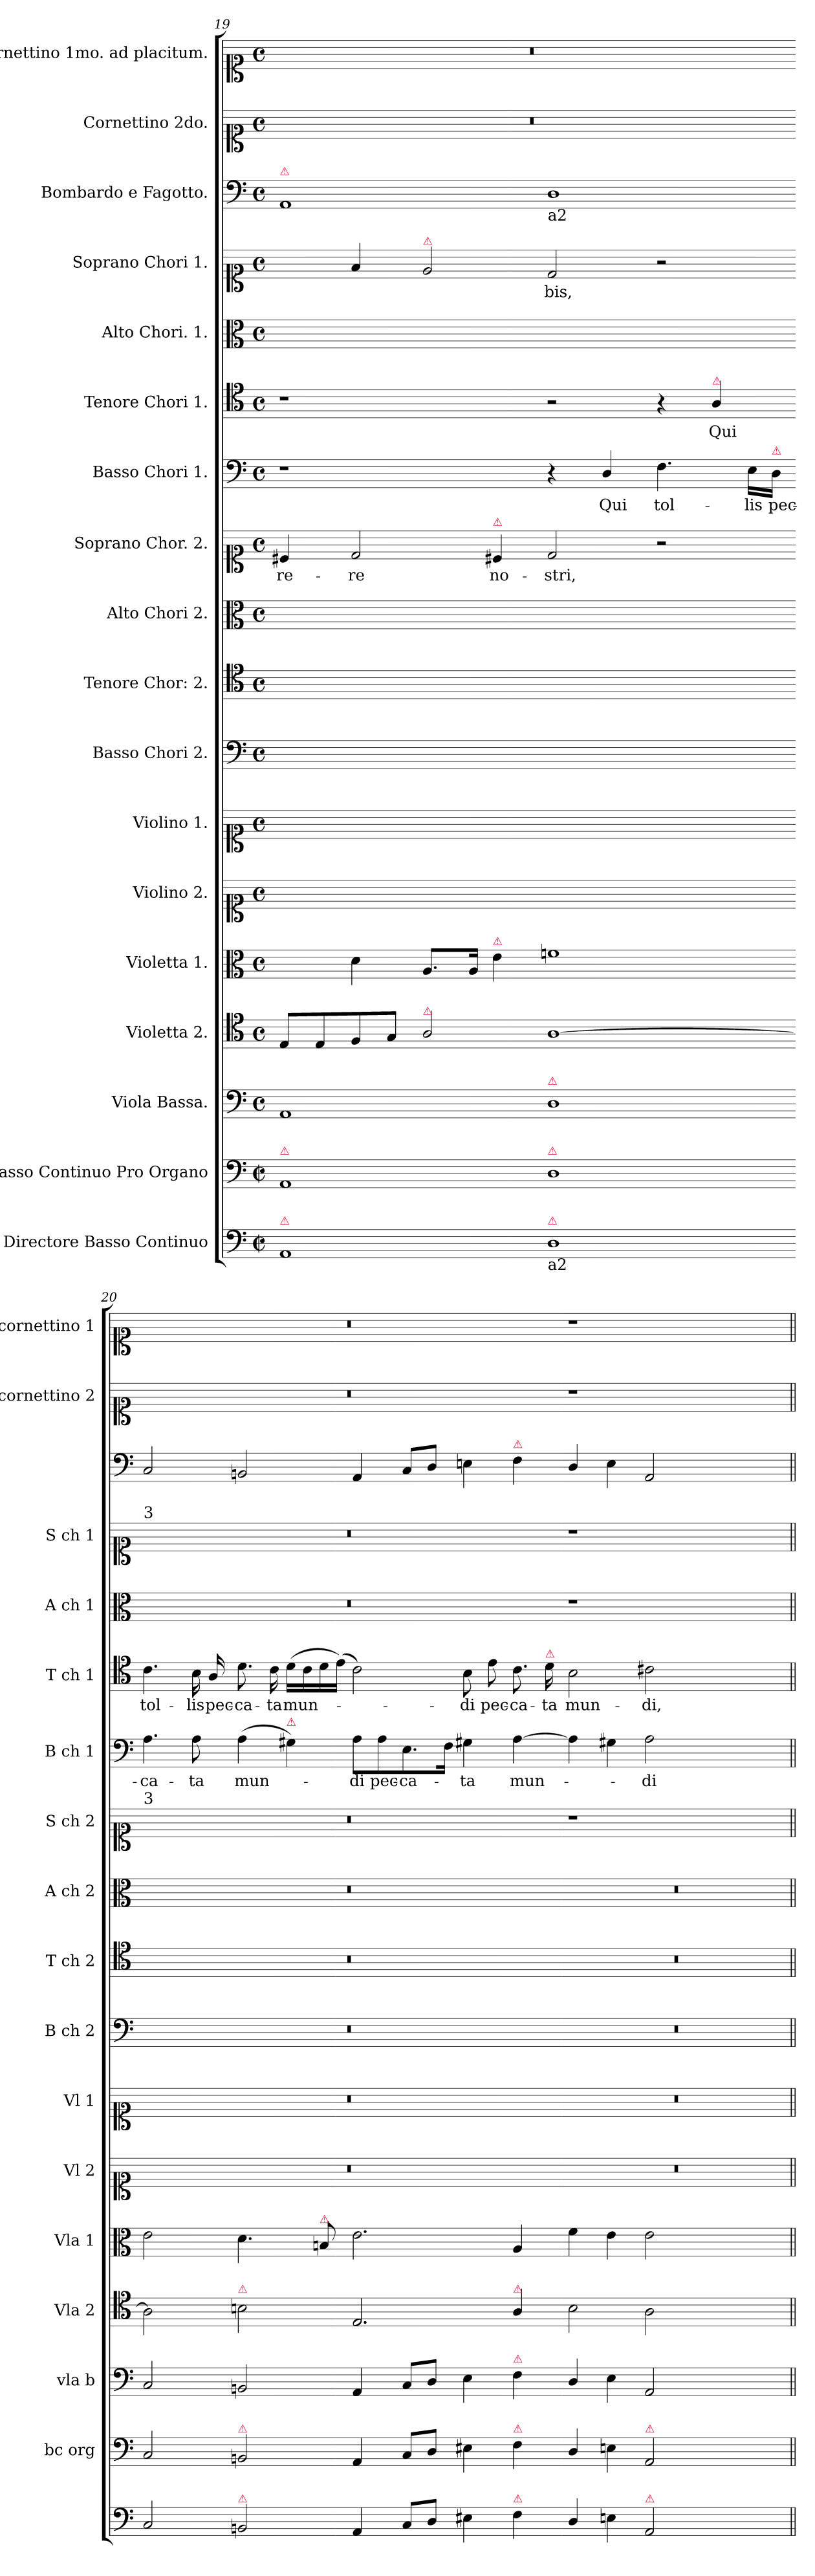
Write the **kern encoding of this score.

**kern	**kern	**kern	**kern	**kern	**kern	**kern	**kern	**kern	**kern	**kern	**text	**kern	**text	**kern	**text	**kern	**kern	**text	**kern	**kern	**kern
*part18	*part17	*part16	*part15	*part14	*part13	*part12	*part11	*part10	*part9	*part8	*part8	*part7	*part7	*part6	*part6	*part5	*part4	*part4	*part3	*part2	*part1
*staff18	*staff17	*staff16	*staff15	*staff14	*staff13	*staff12	*staff11	*staff10	*staff9	*staff8	*staff8	*staff7	*staff7	*staff6	*staff6	*staff5	*staff4	*staff4	*staff3	*staff2	*staff1
*I"Pro Directore Basso Continuo	*I"Basso Continuo Pro Organo	*I"Viola Bassa.	*I"Violetta 2.	*I"Violetta 1.	*I"Violino 2.	*I"Violino 1.	*I"Basso Chori 2.	*I"Tenore Chor: 2.	*I"Alto Chori 2.	*I"Soprano Chor. 2.	*	*I"Basso Chori 1.	*	*I"Tenore Chori 1.	*	*I"Alto Chori. 1.	*I"Soprano Chori 1.	*	*I"Bombardo e Fagotto.	*I"Cornettino 2do.	*I"Cornettino 1mo. ad placitum.
*	*I'bc org	*I'vla b	*I'Vla 2	*I'Vla 1	*I'Vl 2	*I'Vl 1	*I'B ch 2	*I'T ch 2	*I'A ch 2	*I'S ch 2	*	*I'B ch 1	*	*I'T ch 1	*	*I'A ch 1	*I'S ch 1	*	*	*I'cornettino 2	*I'cornettino 1
*clefF4	*clefF4	*clefF4	*clefC4	*clefC3	*clefC1	*clefC1	*clefF4	*clefC4	*clefC3	*clefC1	*	*clefF4	*	*clefC4	*	*clefC3	*clefC1	*	*clefF4	*clefC1	*clefC1
*k[]	*k[]	*k[]	*k[]	*k[]	*k[]	*k[]	*k[]	*k[]	*k[]	*k[]	*	*k[]	*	*k[]	*	*k[]	*k[]	*	*k[]	*k[]	*k[]
*D:dor	*D:dor	*D:dor	*D:dor	*D:dor	*D:dor	*D:dor	*D:dor	*D:dor	*D:dor	*D:dor	*	*D:dor	*	*D:dor	*	*D:dor	*D:dor	*	*D:dor	*D:dor	*D:dor
*M2/1	*M2/1	*M2/1	*M2/1	*M2/1	*M2/1	*M2/1	*M2/1	*M2/1	*M2/1	*M2/1	*	*M2/1	*	*M2/1	*	*M2/1	*M2/1	*	*M2/1	*M2/1	*M2/1
*met(c|)	*met(c|)	*met(c)	*met(c)	*met(c)	*met(c)	*met(c)	*met(c)	*met(c)	*met(c)	*met(c)	*	*met(c)	*	*met(c)	*	*met(c)	*met(c)	*	*met(c)	*met(c)	*met(c)
=19	=19	=19	=19	=19	=19	=19	=19	=19	=19	=19	=19	=19	=19	=19	=19	=19	=19	=19	=19	=19	=19
!	!	!	!	!	!	!	!	!	!	!	!	!	!	!	!	!	!	!	!LO:TX:a:color=crimson:t=⚠	!	!
!	!LO:TX:a:color=crimson:t=⚠	!	!	!	!	!	!	!	!	!	!	!	!	!	!	!	!	!	!	!	!
!LO:TX:a:color=crimson:t=⚠	!	!	!	!	!	!	!	!	!	!	!	!	!	!	!	!	!	!	!	!	!
1AA	1AA	1AA	8E/L	4ryy	0ryy	0ryy	0ryy	0ryy	0ryy	4c#X/	-re-	1r	.	1r	.	0ryy	4ryy	.	1AA	0r	0r
.	.	.	8E/	.	.	.	.	.	.	.	.	.	.	.	.	.	.	.	.	.	.
.	.	.	8F/	4d\	.	.	.	.	.	2d/	-re	.	.	.	.	.	4f/	.	.	.	.
.	.	.	8G/J	.	.	.	.	.	.	.	.	.	.	.	.	.	.	.	.	.	.
!	!	!	!	!	!	!	!	!	!	!	!	!	!	!	!	!	!LO:TX:a:color=crimson:t=⚠	!	!	!	!
!	!	!	!LO:TX:a:color=crimson:t=⚠	!	!	!	!	!	!	!	!	!	!	!	!	!	!	!	!	!	!
.	.	.	2A/	8.A/L	.	.	.	.	.	.	.	.	.	.	.	.	2e/	.	.	.	.
.	.	.	.	16A/Jk	.	.	.	.	.	.	.	.	.	.	.	.	.	.	.	.	.
!	!	!	!	!	!	!	!	!	!	!LO:TX:a:color=crimson:t=⚠	!	!	!	!	!	!	!	!	!	!	!
!	!	!	!	!LO:TX:a:color=crimson:t=⚠	!	!	!	!	!	!	!	!	!	!	!	!	!	!	!	!	!
.	.	.	.	4e\	.	.	.	.	.	4c#X/	no-	.	.	.	.	.	.	.	.	.	.
!	!	!	!	!	!	!	!	!	!	!	!	!	!	!	!	!	!	!	!LO:TX:b:t=a2	!	!
!	!	!LO:TX:a:color=crimson:t=⚠	!	!	!	!	!	!	!	!	!	!	!	!	!	!	!	!	!	!	!
!	!LO:TX:a:color=crimson:t=⚠	!	!	!	!	!	!	!	!	!	!	!	!	!	!	!	!	!	!	!	!
!LO:TX:b:t=a2	!	!	!	!	!	!	!	!	!	!	!	!	!	!	!	!	!	!	!	!	!
!LO:TX:a:color=crimson:t=⚠	!	!	!	!	!	!	!	!	!	!	!	!	!	!	!	!	!	!	!	!	!
1D	1D	1D	[1A	1fn	.	.	.	.	.	2d/	-stri,	4r	.	2r	.	.	2d/	-bis,	1D	.	.
.	.	.	.	.	.	.	.	.	.	.	.	4D/	Qui	.	.	.	.	.	.	.	.
.	.	.	.	.	.	.	.	.	.	2r	.	4.F\	tol-	4r	.	.	2r	.	.	.	.
!	!	!	!	!	!	!	!	!	!	!	!	!	!	!LO:TX:a:color=crimson:t=⚠	!	!	!	!	!	!	!
.	.	.	.	.	.	.	.	.	.	.	.	.	.	4A/	Qui	.	.	.	.	.	.
.	.	.	.	.	.	.	.	.	.	.	.	16E\LL	lis	.	.	.	.	.	.	.	.
!	!	!	!	!	!	!	!	!	!	!	!	!LO:TX:a:color=crimson:t=⚠	!	!	!	!	!	!	!	!	!
.	.	.	.	.	.	.	.	.	.	.	.	16D\JJ	pec-	.	.	.	.	.	.	.	.
=20-	=20-	=20-	=20-	=20-	=20-	=20-	=20-	=20-	=20-	=20-	=20-	=20-	=20-	=20-	=20-	=20-	=20-	=20-	=20-	=20-	=20-
!	!	!	!	!	!	!	!	!	!	!	!	!	!	!	!	!	!LO:TX:a:t=3	!	!	!	!
!	!	!	!	!	!	!	!	!	!	!LO:TX:a:t=3	!	!	!	!	!	!	!	!	!	!	!
2C/	2C/	2C/	2A]	2e\	0r	0r	0r	0r	0r	0r	.	4.A\	-ca-	4.c\	tol-	0r	0r	.	2C/	0r	0r
.	.	.	.	.	.	.	.	.	.	.	.	8A\	-ta	16B\	-lis	.	.	.	.	.	.
.	.	.	.	.	.	.	.	.	.	.	.	.	.	16A/	pec-	.	.	.	.	.	.
!	!	!	!LO:TX:a:color=crimson:t=⚠	!	!	!	!	!	!	!	!	!	!	!	!	!	!	!	!	!	!
!	!LO:TX:a:color=crimson:t=⚠	!	!	!	!	!	!	!	!	!	!	!	!	!	!	!	!	!	!	!	!
!LO:TX:a:color=crimson:t=⚠	!	!	!	!	!	!	!	!	!	!	!	!	!	!	!	!	!	!	!	!	!
2BBn/	2BBn/	2BBn/	2Bn\	4.d\	.	.	.	.	.	.	.	(4A\	mun-	8.d\	-ca-	.	.	.	2BBn/	.	.
.	.	.	.	.	.	.	.	.	.	.	.	.	.	16c\	-ta	.	.	.	.	.	.
!	!	!	!	!	!	!	!	!	!	!	!	!LO:TX:a:color=crimson:t=⚠	!	!	!	!	!	!	!	!	!
.	.	.	.	.	.	.	.	.	.	.	.	4G#X\)	.	(16d\LL	mun-	.	.	.	.	.	.
.	.	.	.	.	.	.	.	.	.	.	.	.	.	16c\	.	.	.	.	.	.	.
!	!	!	!	!LO:TX:a:color=crimson:t=⚠	!	!	!	!	!	!	!	!	!	!	!	!	!	!	!	!	!
.	.	.	.	8Bn/	.	.	.	.	.	.	.	.	.	16d\	.	.	.	.	.	.	.
.	.	.	.	.	.	.	.	.	.	.	.	.	.	(16e\JJ)	.	.	.	.	.	.	.
4AA/	4AA/	4AA/	2.E/	2.e\	.	.	.	.	.	.	.	8A\L	-di	2c\)	.	.	.	.	4AA/	.	.
.	.	.	.	.	.	.	.	.	.	.	.	8A\	pec-	.	.	.	.	.	.	.	.
8C/L	8C/L	8C/L	.	.	.	.	.	.	.	.	.	8.E\	-ca-	.	.	.	.	.	8C/L	.	.
8D/J	8D/J	8D/J	.	.	.	.	.	.	.	.	.	.	.	.	.	.	.	.	8D/J	.	.
.	.	.	.	.	.	.	.	.	.	.	.	16F\Jk	.	.	.	.	.	.	.	.	.
4E#X\	4E#X\	4E\	.	.	.	.	.	.	.	.	.	4G#X\	-ta	8B\	-di	.	.	.	4En\	.	.
.	.	.	.	.	.	.	.	.	.	.	.	.	.	8e\	pec-	.	.	.	.	.	.
!	!	!	!	!	!	!	!	!	!	!	!	!	!	!	!	!	!	!	!LO:TX:a:color=crimson:t=⚠	!	!
!	!	!	!LO:TX:a:color=crimson:t=⚠	!	!	!	!	!	!	!	!	!	!	!	!	!	!	!	!	!	!
!	!	!LO:TX:a:color=crimson:t=⚠	!	!	!	!	!	!	!	!	!	!	!	!	!	!	!	!	!	!	!
!	!LO:TX:a:color=crimson:t=⚠	!	!	!	!	!	!	!	!	!	!	!	!	!	!	!	!	!	!	!	!
!LO:TX:a:color=crimson:t=⚠	!	!	!	!	!	!	!	!	!	!	!	!	!	!	!	!	!	!	!	!	!
4F\	4F\	4F\	4A/	4A/	.	.	.	.	.	.	.	[4A\	mun-	8.c\	-ca-	.	.	.	4F\	.	.
!	!	!	!	!	!	!	!	!	!	!	!	!	!	!LO:TX:a:color=crimson:t=⚠	!	!	!	!	!	!	!
.	.	.	.	.	.	.	.	.	.	.	.	.	.	16d\	-ta	.	.	.	.	.	.
=21-	=21-	=21-	=21-	=21-	=21-	=21-	=21-	=21-	=21-	=21-	=21-	=21-	=21-	=21-	=21-	=21-	=21-	=21-	=21-	=21-	=21-
4D/	4D/	4D/	2B\	4f\	0r	0r	0r	0r	0r	1r	.	4A\]	.	2B\	mun-	1r	1r	.	4D/	1r	1r
4En\	4En\	4E\	.	4e\	.	.	.	.	.	.	.	4G#X\	.	.	.	.	.	.	4E\	.	.
!	!LO:TX:a:color=crimson:t=⚠	!	!	!	!	!	!	!	!	!	!	!	!	!	!	!	!	!	!	!	!
!LO:TX:a:color=crimson:t=⚠	!	!	!	!	!	!	!	!	!	!	!	!	!	!	!	!	!	!	!	!	!
2AA/	2AA/	2AA/	2A\	2e\	.	.	.	.	.	.	.	2A\	-di	2c#X\	-di,	.	.	.	2AA/	.	.
1ryy	1ryy	1ryy	1ryy	1ryy	.	.	.	.	.	1ryy	.	1ryy	.	1ryy	.	1ryy	1ryy	.	1ryy	1ryy	1ryy
=||	=||	=||	=||	=||	=||	=||	=||	=||	=||	=||	=||	=||	=||	=||	=||	=||	=||	=||	=||	=||	=||
*-	*-	*-	*-	*-	*-	*-	*-	*-	*-	*-	*-	*-	*-	*-	*-	*-	*-	*-	*-	*-	*-
